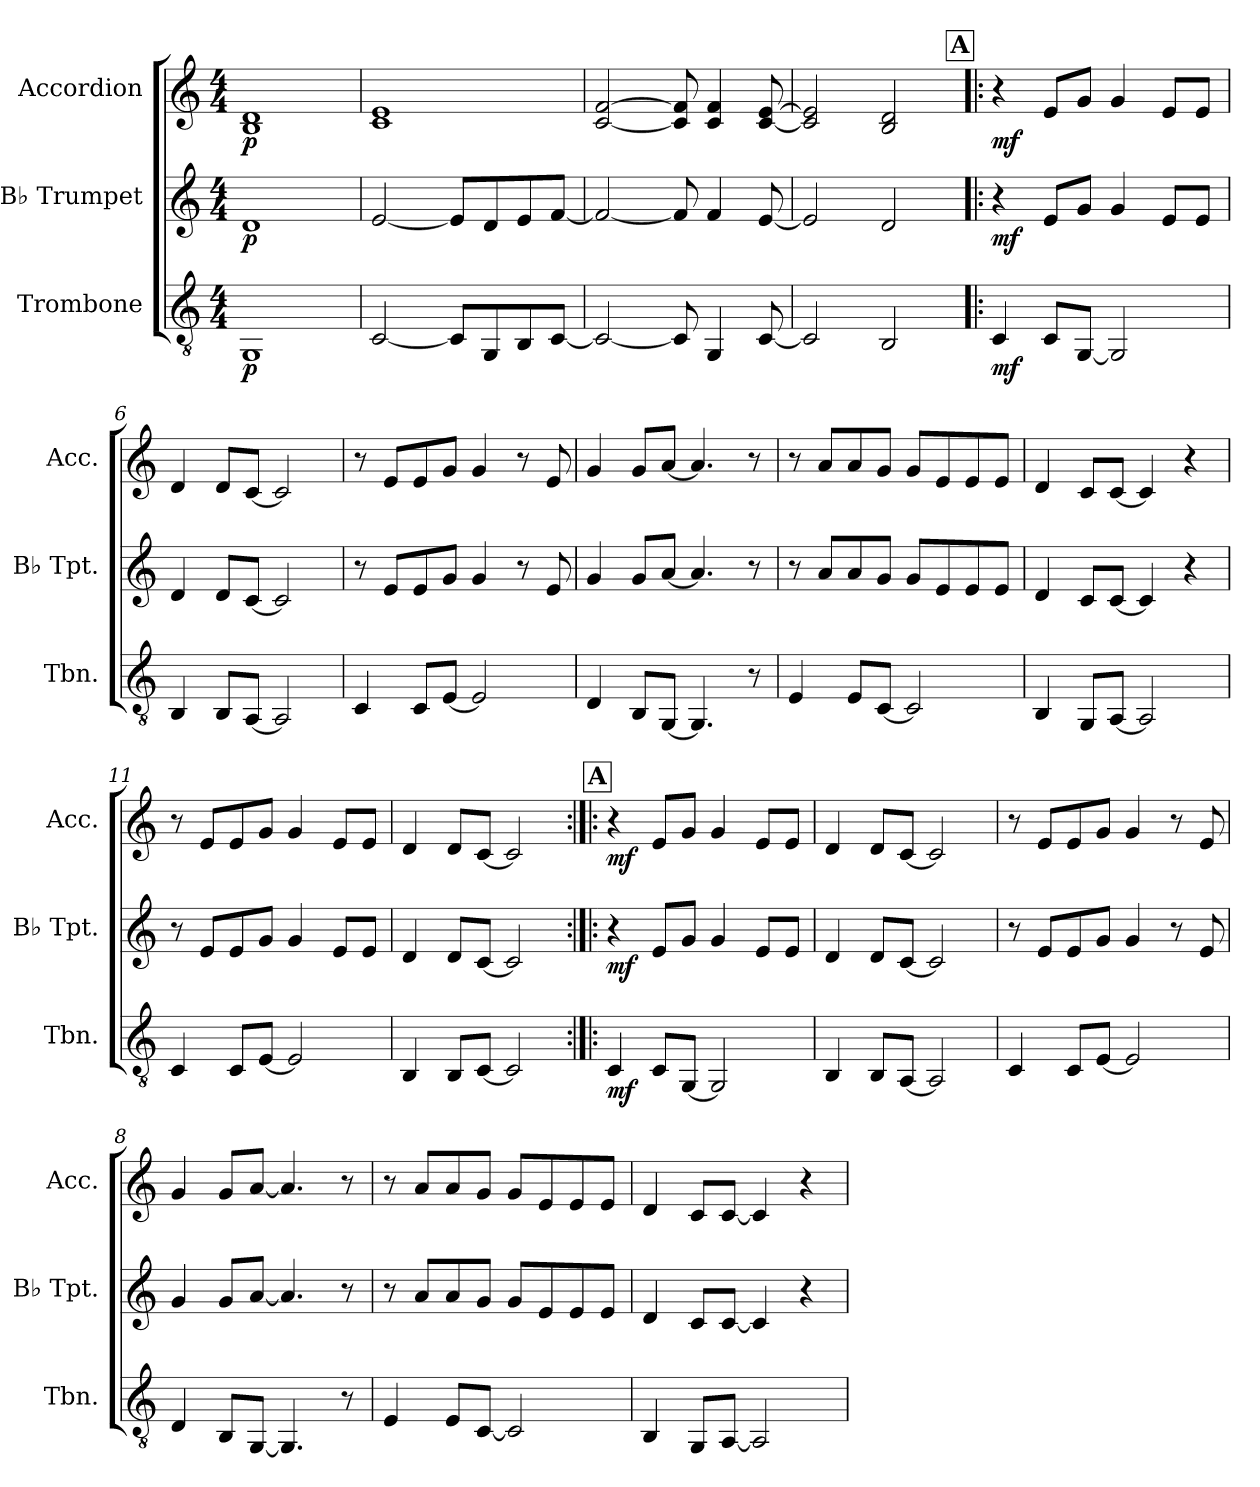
**kern	**dynam	**kern	**dynam	**kern	**dynam
*part3	*part3	*part2	*part2	*part1	*part1
*staff3	*staff3	*staff2	*staff2	*staff1	*staff1
*I"Trombone	*	*I"B♭ Trumpet	*	*I"Accordion	*
*I'Tbn.	*	*I'B♭ Tpt.	*	*I'Acc.	*
*clefGv2	*	*clefG2	*	*clefG2	*
*ITrd1c2	*	*ITrd1c2	*	*	*
*k[b-e-]	*	*k[b-e-]	*	*k[]	*
*M4/4	*	*M4/4	*	*M4/4	*
=1	=1	=1	=1	=1	=1
!	!LO:DY:b	!	!LO:DY:b	!	!LO:DY:b
1FF	p	1c	p	1B! 1d!	p
=2	=2	=2	=2	=2	=2
[2BB-	.	[2d	.	1c! 1e!	.
8BB-L]	.	8dL]	.	.	.
8FF	.	8c	.	.	.
8AA	.	8d	.	.	.
[8BB-J	.	[8e-J	.	.	.
=3	=3	=3	=3	=3	=3
2BB-_	.	2e-_	.	[2c! [2f!	.
8BB-]	.	8e-]	.	8c!] 8f!]	.
4FF	.	4e-	.	4c! 4f!	.
[8BB-	.	[8d	.	[8c! [8e!	.
=4	=4	=4	=4	=4	=4
2BB-]	.	2d]	.	2c!] 2e!]	.
2AA	.	2c	.	2B! 2d!	.
!!LO:REH:place=s1:a:B:fs=14:t=A
=5!|:	=5!|:	=5!|:	=5!|:	=5!|:	=5!|:
!	!LO:DY:b	!	!LO:DY:b	!	!LO:DY:b
4BB-	mf	4r	mf	4r	mf
8BB-L	.	8dL	.	8eL	.
[8FFJ	.	8fJ	.	8gJ	.
2FF]	.	4f	.	4g	.
.	.	8dL	.	8eL	.
.	.	8dJ	.	8eJ	.
=6	=6	=6	=6	=6	=6
4AA	.	4c	.	4d	.
8AAL	.	8cL	.	8dL	.
[8GGJ	.	[8B-J	.	[8cJ	.
2GG]	.	2B-]	.	2c]	.
=7	=7	=7	=7	=7	=7
4BB-	.	8r	.	8r	.
.	.	8dL	.	8eL	.
8BB-L	.	8d	.	8e	.
[8DJ	.	8fJ	.	8gJ	.
2D]	.	4f	.	4g	.
.	.	8r	.	8r	.
.	.	8d	.	8e	.
=8	=8	=8	=8	=8	=8
4C	.	4f	.	4g	.
8AAL	.	8fL	.	8gL	.
[8FFJ	.	[8gJ	.	[8aJ	.
4.FF]	.	4.g]	.	4.a]	.
8r	.	8r	.	8r	.
=9	=9	=9	=9	=9	=9
4D	.	8r	.	8r	.
.	.	8gL	.	8aL	.
8DL	.	8g	.	8a	.
[8BB-J	.	8fJ	.	8gJ	.
2BB-]	.	8fL	.	8gL	.
.	.	8d	.	8e	.
.	.	8d	.	8e	.
.	.	8dJ	.	8eJ	.
=10	=10	=10	=10	=10	=10
4AA	.	4c	.	4d	.
8FFL	.	8B-L	.	8cL	.
[8GGJ	.	[8B-J	.	[8cJ	.
2GG]	.	4B-]	.	4c]	.
.	.	4r	.	4r	.
=11	=11	=11	=11	=11	=11
4BB-	.	8r	.	8r	.
.	.	8dL	.	8eL	.
8BB-L	.	8d	.	8e	.
[8DJ	.	8fJ	.	8gJ	.
2D]	.	4f	.	4g	.
.	.	8dL	.	8eL	.
.	.	8dJ	.	8eJ	.
=12	=12	=12	=12	=12	=12
4AA	.	4c	.	4d	.
8AAL	.	8cL	.	8dL	.
[8BB-J	.	[8B-J	.	[8cJ	.
2BB-]	.	2B-]	.	2c]	.
!!LO:REH:place=s1:a:B:fs=14:t=A
=5:|!|:	=5:|!|:	=5:|!|:	=5:|!|:	=5:|!|:	=5:|!|:
!	!LO:DY:b	!	!LO:DY:b	!	!LO:DY:b
4BB-	mf	4r	mf	4r	mf
8BB-L	.	8dL	.	8eL	.
[8FFJ	.	8fJ	.	8gJ	.
2FF]	.	4f	.	4g	.
.	.	8dL	.	8eL	.
.	.	8dJ	.	8eJ	.
=6	=6	=6	=6	=6	=6
4AA	.	4c	.	4d	.
8AAL	.	8cL	.	8dL	.
[8GGJ	.	[8B-J	.	[8cJ	.
2GG]	.	2B-]	.	2c]	.
=7	=7	=7	=7	=7	=7
4BB-	.	8r	.	8r	.
.	.	8dL	.	8eL	.
8BB-L	.	8d	.	8e	.
[8DJ	.	8fJ	.	8gJ	.
2D]	.	4f	.	4g	.
.	.	8r	.	8r	.
.	.	8d	.	8e	.
=8	=8	=8	=8	=8	=8
4C	.	4f	.	4g	.
8AAL	.	8fL	.	8gL	.
[8FFJ	.	[8gJ	.	[8aJ	.
4.FF]	.	4.g]	.	4.a]	.
8r	.	8r	.	8r	.
=9	=9	=9	=9	=9	=9
4D	.	8r	.	8r	.
.	.	8gL	.	8aL	.
8DL	.	8g	.	8a	.
[8BB-J	.	8fJ	.	8gJ	.
2BB-]	.	8fL	.	8gL	.
.	.	8d	.	8e	.
.	.	8d	.	8e	.
.	.	8dJ	.	8eJ	.
=10	=10	=10	=10	=10	=10
4AA	.	4c	.	4d	.
8FFL	.	8B-L	.	8cL	.
[8GGJ	.	[8B-J	.	[8cJ	.
2GG]	.	4B-]	.	4c]	.
.	.	4r	.	4r	.
=	=	=	=	=	=
*-	*-	*-	*-	*-	*-
